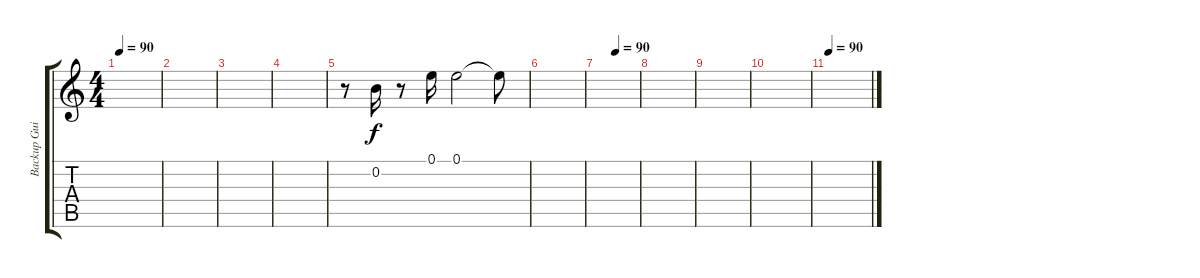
\track ("Backup Guitar" "Backup Gui") {instrument overdrivenguitar}
\staff {score tabs}
\tuning (E4 B3 G3 D3 A2 E2) {hide}
\ts (4 4)
\tempo 90
\clef g2
\ks c
|
|
|
|
r.8 0.2.16 r.8 0.1.16 0.1.2{volume 9} 0.1{t}.8 |
|
\tempo (90 0.4375)
|
|
|
|
\tempo 90
